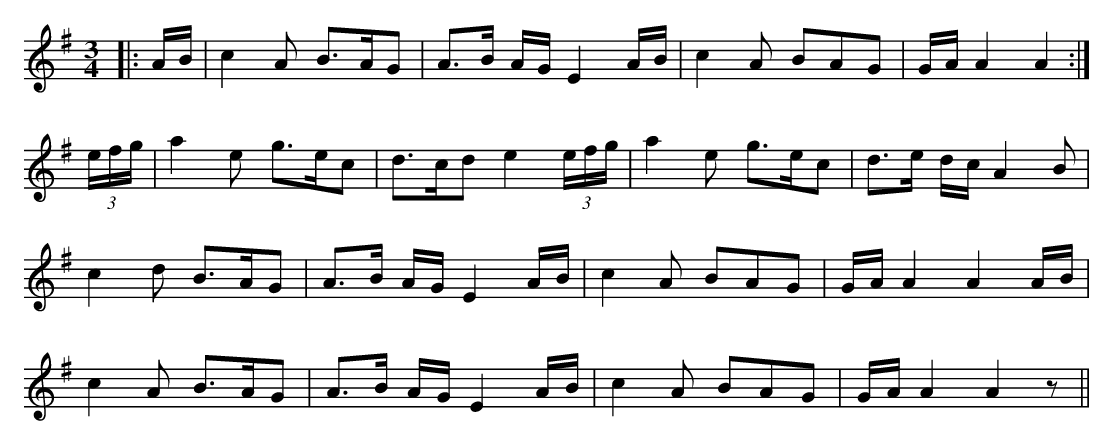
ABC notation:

X:1
M:3/4
K:Ador
|:A/B/|c2A B>AG|A>B A/G/ E2 A/B/|c2A BAG|G/A/A2 A2:|
(3e/f/g/|a2e g>ec|d>cd e2 (3e/f/g/|a2e g>ec|d>e d/c/ A2B|
c2d B>AG|A>B A/G/ E2 A/B/|c2A BAG|G/A/A2 A2 A/B/|
c2A B>AG|A>B A/G/ E2 A/B/|c2A BAG|G/A/A2 A2 z||
